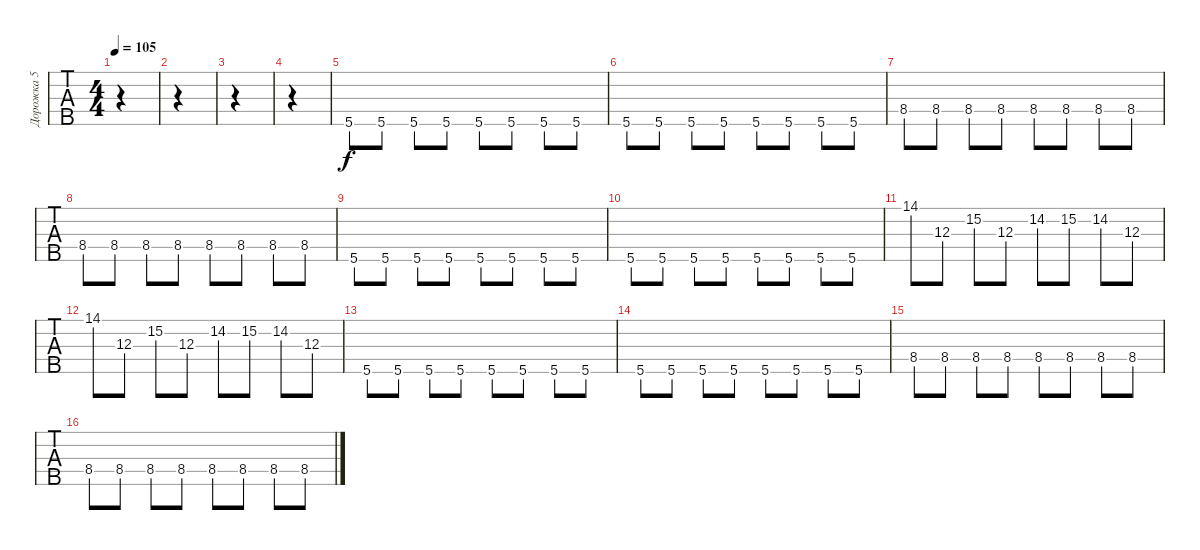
\track ("Дорожка 5" "Дорожка 5") {instrument electricbassfinger}
\staff {tabs}
\tuning (Gb2 Db2 Ab1 Db1 Ab0) {hide}
\ts (4 4)
\tempo 105
\clef f4
\ks c
|
|
|
|
5.5.8 5.5.8 5.5.8 5.5.8 5.5.8 5.5.8 5.5.8 5.5.8 |
5.5.8 5.5.8 5.5.8 5.5.8 5.5.8 5.5.8 5.5.8 5.5.8 |
8.4.8 8.4.8 8.4.8 8.4.8 8.4.8 8.4.8 8.4.8 8.4.8 |
8.4.8 8.4.8 8.4.8 8.4.8 8.4.8 8.4.8 8.4.8 8.4.8 |
5.5.8 5.5.8 5.5.8 5.5.8 5.5.8 5.5.8 5.5.8 5.5.8 |
5.5.8 5.5.8 5.5.8 5.5.8 5.5.8 5.5.8 5.5.8 5.5.8 |
14.1.8 12.3.8 15.2.8 12.3.8 14.2.8 15.2.8 14.2.8 12.3.8 |
14.1.8 12.3.8 15.2.8 12.3.8 14.2.8 15.2.8 14.2.8 12.3.8 |
5.5.8 5.5.8 5.5.8 5.5.8 5.5.8 5.5.8 5.5.8 5.5.8 |
5.5.8 5.5.8 5.5.8 5.5.8 5.5.8 5.5.8 5.5.8 5.5.8 |
8.4.8 8.4.8 8.4.8 8.4.8 8.4.8 8.4.8 8.4.8 8.4.8 |
8.4.8 8.4.8 8.4.8 8.4.8 8.4.8 8.4.8 8.4.8 8.4.8
